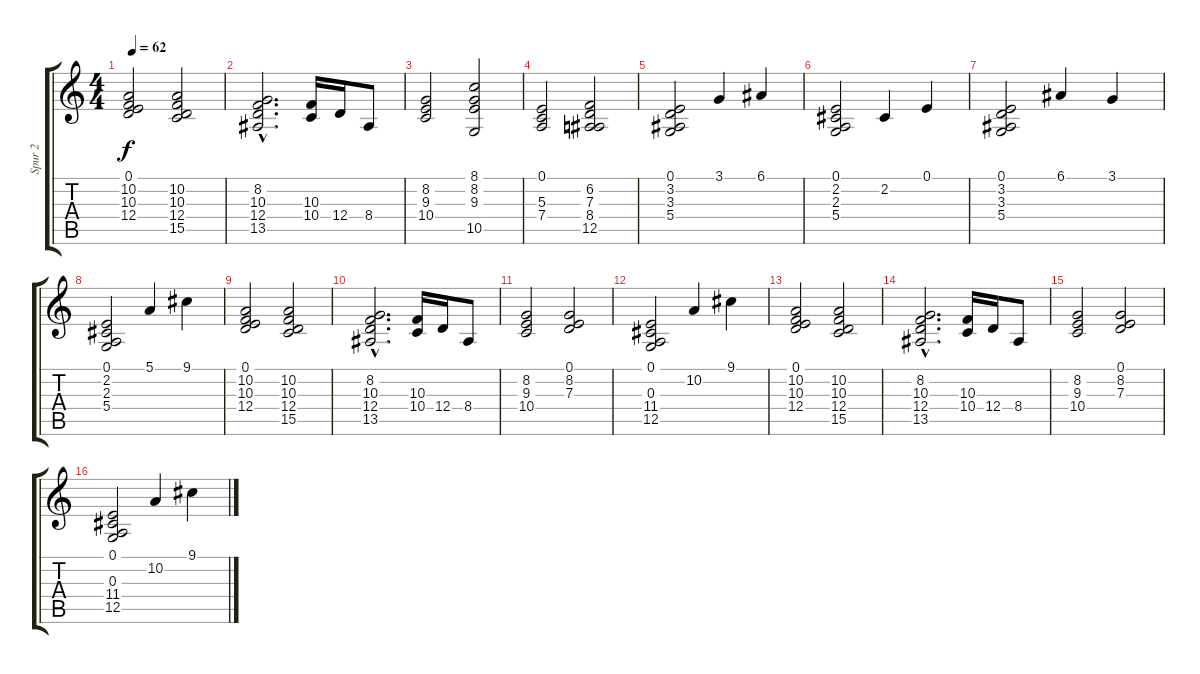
\track ("Spur 2" "Spur 2") {instrument electricpiano1}
\staff {score tabs}
\tuning (E4 B3 G3 D3 A2 E2) {hide}
\ts (4 4)
\tempo 62
\clef g2
\ks c
(0.1 10.2 10.3 12.4).2{dy f} (10.2 10.3 12.4 15.5).2 |
(8.2{hac} 10.3{hac} 12.4{hac} 13.5{hac}).2{d} (10.3 10.4).16 12.4.16 8.4.8 |
(8.2 9.3 10.4).2 (8.1 8.2 9.3 10.5).2 |
(0.1 5.3 7.4).2 (6.2 7.3 8.4 12.5).2 |
(0.1 3.2 3.3 5.4).2 3.1.4 6.1.4 |
(0.1 2.2 2.3 5.4).2 2.2.4 0.1.4 |
(0.1 3.2 3.3 5.4).2 6.1.4 3.1.4 |
(0.1 2.2 2.3 5.4).2 5.1.4 9.1.4 |
(0.1 10.2 10.3 12.4).2 (10.2 10.3 12.4 15.5).2 |
(8.2{hac} 10.3{hac} 12.4{hac} 13.5{hac}).2{d} (10.3 10.4).16 12.4.16 8.4.8 |
(8.2 9.3 10.4).2 (0.1 8.2 7.3).2 |
(0.1 0.3 11.4 12.5).2 10.2.4 9.1.4 |
(0.1 10.2 10.3 12.4).2 (10.2 10.3 12.4 15.5).2 |
(8.2{hac} 10.3{hac} 12.4{hac} 13.5{hac}).2{d} (10.3 10.4).16 12.4.16 8.4.8 |
(8.2 9.3 10.4).2 (0.1 8.2 7.3).2 |
(0.1 0.3 11.4 12.5).2 10.2.4 9.1.4
